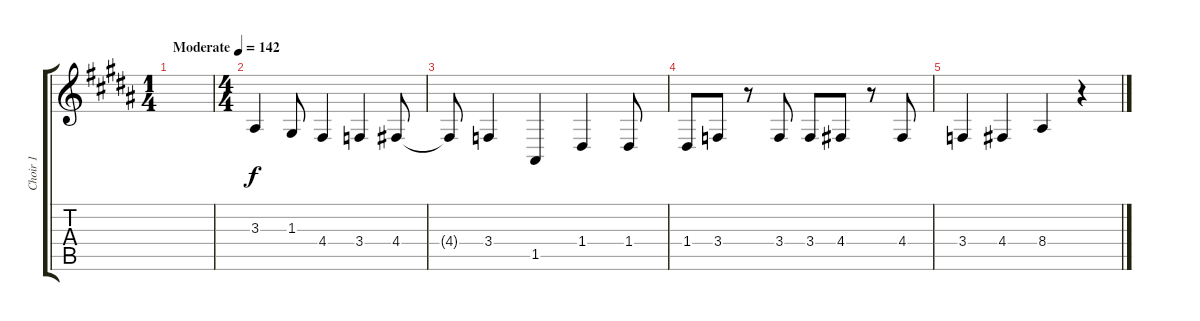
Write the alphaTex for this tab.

\track ("Choir 1" "Choir 1") {instrument lead1square}
\staff {score tabs}
\tuning (E4 B3 G3 D3 A2 E2) {hide}
\ts (1 4)
\tempo (142 "Moderate")
\clef g2
\ks b
|
\ts (4 4)
3.3.4 1.3.8 4.4.4 3.4.4 4.4.8 |
4.4{t}.8 3.4.4 1.5.4 1.4.4 1.4.8 |
1.4.8 3.4.8 r.8 3.4.8 3.4.8 4.4.8 r.8 4.4.8 |
3.4.4 4.4.4 8.4.4 r.4
